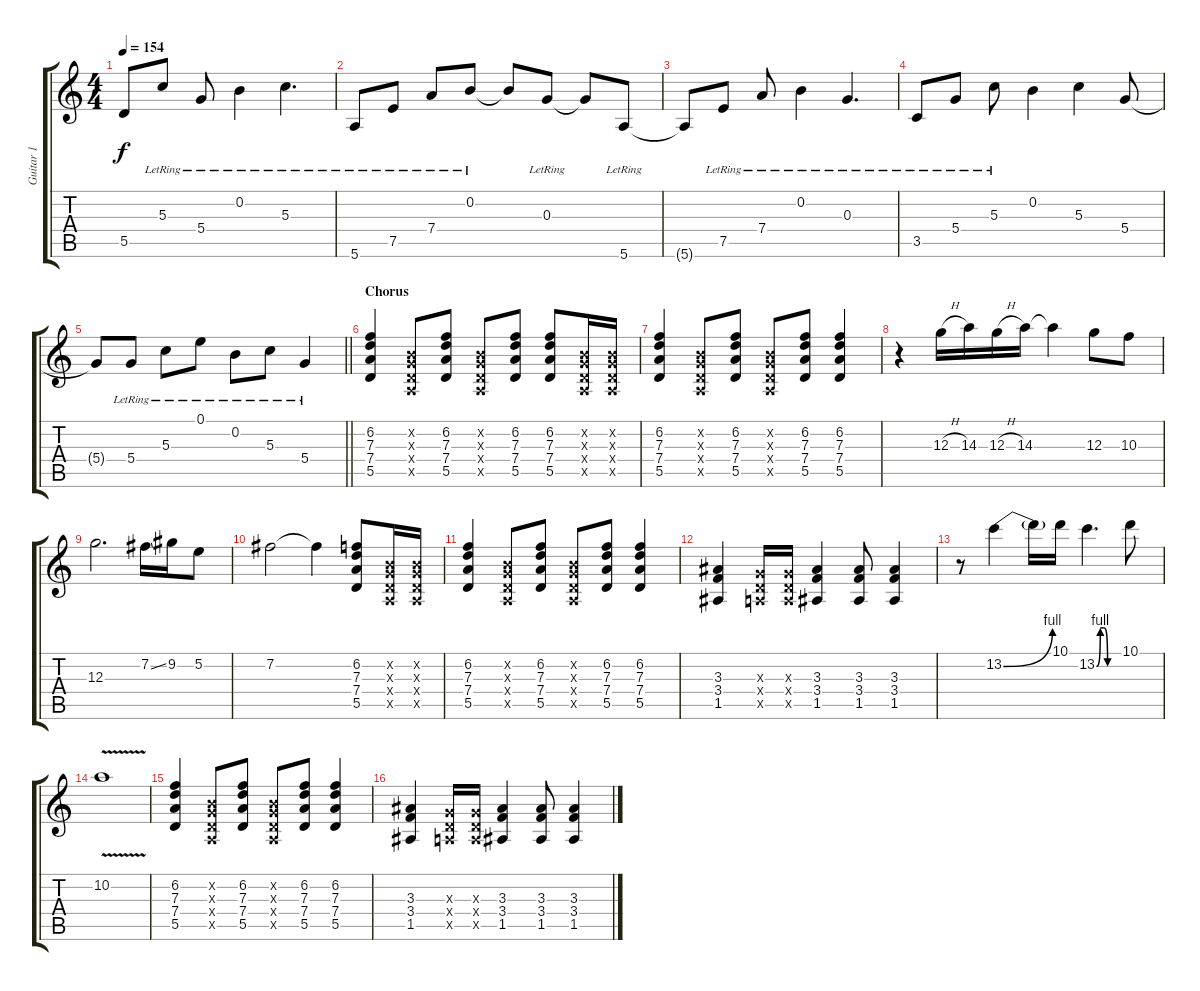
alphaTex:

\track ("Guitar 1" "Guitar 1") {instrument electricguitarclean}
\staff {score tabs}
\tuning (E4 B3 G3 D3 A2 E2) {hide}
\ts (4 4)
\tempo 154
\clef g2
\ks c
5.5{t}.8{dy f} 5.3{lr}.8 5.4{lr}.8 0.2{lr}.4 5.3{lr}.4{d} |
5.6{lr}.8 7.5{lr}.8 7.4{lr}.8 0.2{lr}.8 0.2{t}.8 0.3{lr}.8 0.3{t}.8 5.6{lr}.8 |
5.6{t}.8 7.5{lr}.8 7.4{lr}.8 0.2{lr}.4 0.3{lr}.4{d} |
3.5{lr}.8 5.4{lr}.8 5.3{lr}.8 0.2.4 5.3.4 5.4.8 |
\barLineRight lightlight
5.4{t}.8 5.4{lr}.8 5.3{lr}.8 0.1{lr}.8 0.2{lr}.8 5.3{lr}.8 5.4{lr}.4 |
\section ("" "Chorus")
(6.2 7.3 7.4 5.5).4 (0.2{x} 0.3{x} 0.4{x} 0.5{x}).8 (6.2 7.3 7.4 5.5).8 (0.2{x} 0.3{x} 0.4{x} 0.5{x}).8 (6.2 7.3 7.4 5.5).8 (6.2 7.3 7.4 5.5).8 (0.2{x} 0.3{x} 0.4{x} 0.5{x}).16 (0.2{x} 0.3{x} 0.4{x} 0.5{x}).16 |
(6.2 7.3 7.4 5.5).4 (0.2{x} 0.3{x} 0.4{x} 0.5{x}).8 (6.2 7.3 7.4 5.5).8 (0.2{x} 0.3{x} 0.4{x} 0.5{x}).8 (6.2 7.3 7.4 5.5).8 (6.2 7.3 7.4 5.5).4 |
r.4 12.3{h}.16 14.3.16 12.3{h}.16 14.3.16 14.3{t}.4 12.3.8 10.3.8 |
12.3.2{d} 7.2{ss}.16 9.2.16 5.2.8 |
7.2.2 7.2{t}.4 (6.2 7.3 7.4 5.5).8 (0.2{x} 0.3{x} 0.4{x} 0.5{x}).16 (0.2{x} 0.3{x} 0.4{x} 0.5{x}).16 |
(6.2 7.3 7.4 5.5).4 (0.2{x} 0.3{x} 0.4{x} 0.5{x}).8 (6.2 7.3 7.4 5.5).8 (0.2{x} 0.3{x} 0.4{x} 0.5{x}).8 (6.2 7.3 7.4 5.5).8 (6.2 7.3 7.4 5.5).4 |
(3.3 3.4 1.5).4 (0.3{x} 0.4{x} 0.5{x}).16 (0.3{x} 0.4{x} 0.5{x}).16 (3.3 3.4 1.5).4 (3.3 3.4 1.5).8 (3.3 3.4 1.5).4 |
r.8 13.2{be (bend 0 0 60 4)}.4 13.2{t}.16 10.1.16 13.2{be (custom 0 0 10 4 20 4 30 0 60 0)}.4{d} 10.1.8 |
10.2{v}.1 |
(6.2 7.3 7.4 5.5).4 (0.2{x} 0.3{x} 0.4{x} 0.5{x}).8 (6.2 7.3 7.4 5.5).8 (0.2{x} 0.3{x} 0.4{x} 0.5{x}).8 (6.2 7.3 7.4 5.5).8 (6.2 7.3 7.4 5.5).4 |
(3.3 3.4 1.5).4 (0.3{x} 0.4{x} 0.5{x}).16 (0.3{x} 0.4{x} 0.5{x}).16 (3.3 3.4 1.5).4 (3.3 3.4 1.5).8 (3.3 3.4 1.5).4
